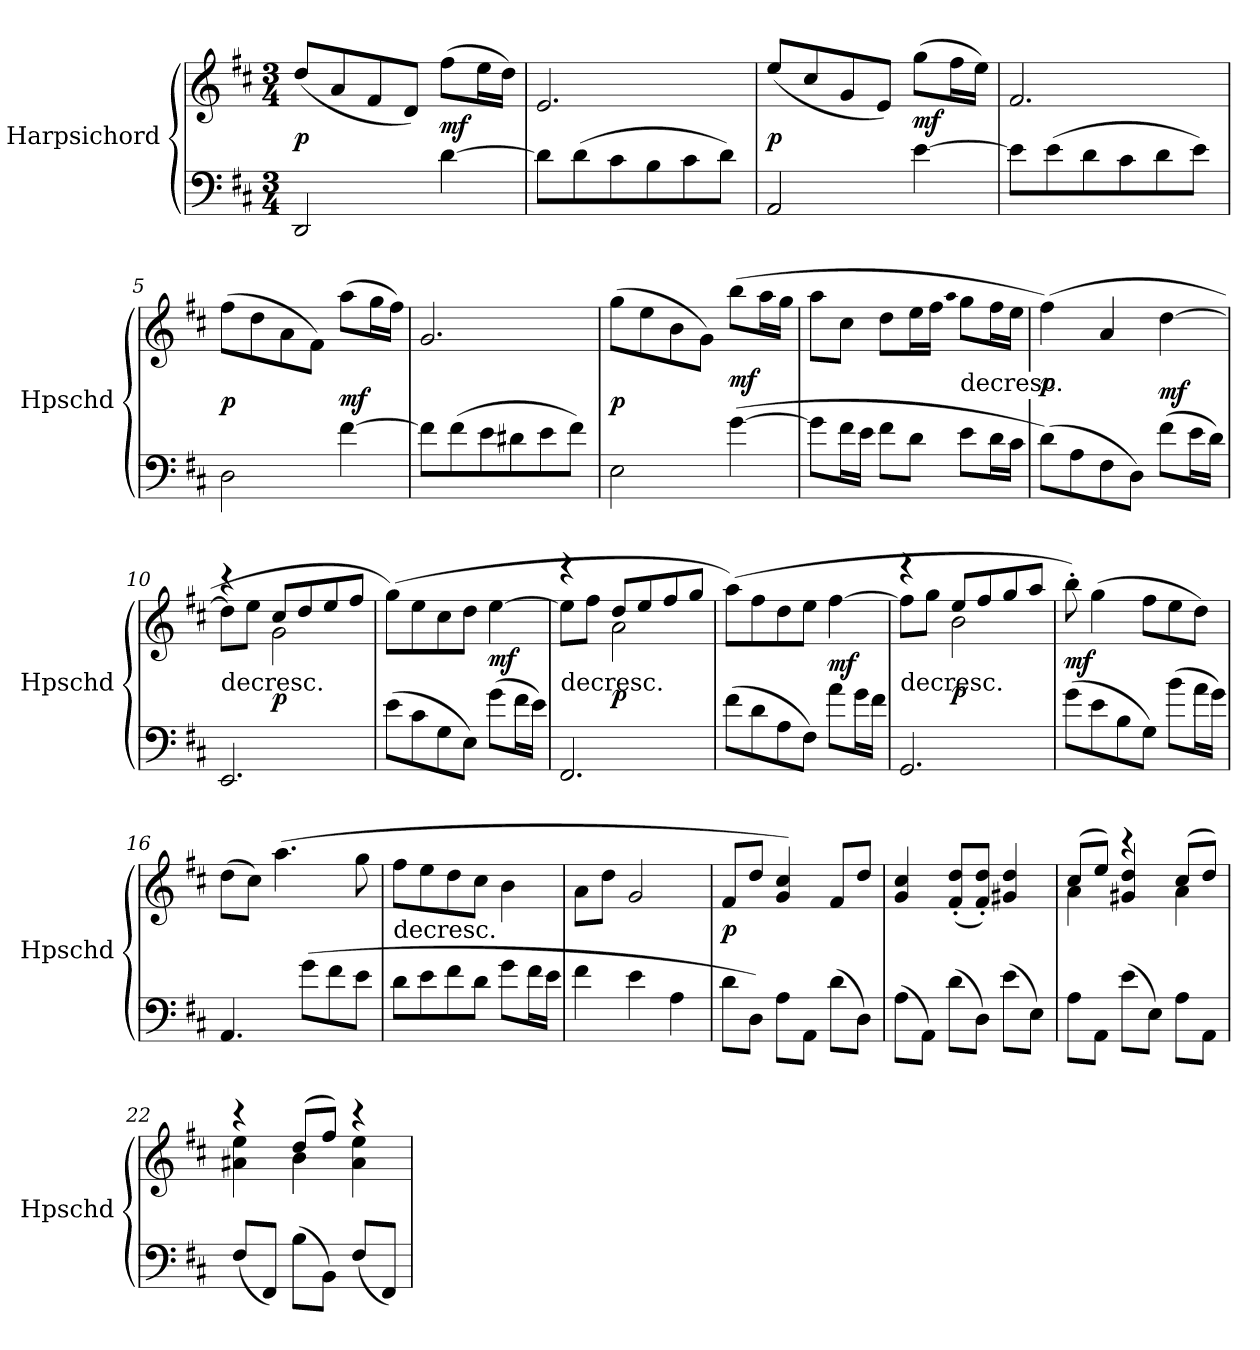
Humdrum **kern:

**kern	**kern	**dynam
*part1	*part1	*part1
*staff2	*staff1	*staff1/2
*I"Harpsichord	*	*
*I'Hpschd	*	*
*clefF4	*clefG2	*
*k[f#c#]	*k[f#c#]	*
*D:	*D:	*
*M3/4	*M3/4	*
*MM92	*MM92	*
=1	=1	=1
2DD/	(8dd/L	p
.	8a/	.
.	8f#/	.
.	8d/J)	.
[4d\	(8ff#\L	mf
.	16ee\L	.
.	16dd\JJ)	.
=2	=2	=2
8d\L]	2.e/	.
(8d\	.	.
8c#\	.	.
8B\	.	.
8c#\	.	.
8d\J)	.	.
=3	=3	=3
2AA/	(8ee/L	p
.	8cc#/	.
.	8g/	.
.	8e/J)	.
[4e\	(8gg\L	mf
.	16ff#\L	.
.	16ee\JJ)	.
=4	=4	=4
8e\L]	2.f#/	.
(8e\	.	.
8d\	.	.
8c#\	.	.
8d\	.	.
8e\J)	.	.
=5	=5	=5
2D\	(8ff#\L	p
.	8dd\	.
.	8a\	.
.	8f#\J)	.
[4f#\	(8aa\L	mf
.	16gg\L	.
.	16ff#\JJ)	.
=6	=6	=6
8f#\L]	2.g/	.
(8f#\	.	.
8e\	.	.
8d#X\	.	.
8e\	.	.
8f#\J)	.	.
=7	=7	=7
2E\	(8gg\L	p
.	8ee\	.
.	8b\	.
.	8g\J)	.
([4g\	(8bb\L	mf
.	16aa\L	.
.	16gg\JJ	.
=8	=8	=8
8g\L]	8aa\L	.
16f#\L	8cc#\J	.
16e\JJ	.	.
8f#\L	8dd\L	.
8d\J	16ee\L	.
.	16ff#\JJ	.
.	qaa	.
!	!LO:TX:c:t=decresc.	!
8e\L	8gg\L	.
16d\L	16ff#\L	.
16c#\JJ	16ee\JJ	.
=9	=9	=9
(8d\L)	(4ff#\)	p
8A\	.	.
8F#\	4a/	.
8D\J)	.	.
(8f#\L	[4dd\	mf
16e\L	.	.
16d\JJ)	.	.
=10	=10	=10
*	*^	*
!	!LO:TX:c:t=decresc.	!	!
2.EE/	4r	8dd\L]	.
.	.	8ee\J	.
.	8cc#/L	2g\	p
.	8dd/	.	.
.	8ee/	.	.
.	8ff#/J	.	.
*	*v	*v	*
=11	=11	=11
(8e\L	(8gg\L)	.
8c#\	8ee\	.
8G\	8cc#\	.
8E\J)	8dd\J	.
(8g\L	[4ee\	mf
16f#\L	.	.
16e\JJ)	.	.
=12	=12	=12
*	*^	*
!	!LO:TX:c:t=decresc.	!	!
2.FF#/	4r	8ee\L]	.
.	.	8ff#\J	.
.	8dd/L	2a\	p
.	8ee/	.	.
.	8ff#/	.	.
.	8gg/J	.	.
*	*v	*v	*
=13	=13	=13
(8f#\L	(8aa\L)	.
8d\	8ff#\	.
8A\	8dd\	.
8F#\J)	8ee\J	.
8a\L	[4ff#\	mf
16g\L	.	.
16f#\JJ	.	.
=14	=14	=14
*	*^	*
!	!LO:TX:c:t=decresc.	!	!
2.GG/	4r	8ff#\L]	.
.	.	8gg\J	.
.	8ee/L	2b\	p
.	8ff#/	.	.
.	8gg/	.	.
.	8aa/J	.	.
*	*v	*v	*
=15	=15	=15
(8g\L	8bb'\)	mf
8e\	(4gg\	.
8B\	.	.
8G\J)	8ff#\L	.
(8b\L	8ee\	.
16a\L	8dd\J)	.
16g\JJ)	.	.
=16	=16	=16
4.AA/	(8dd\L	.
.	8cc#\J)	.
.	(4.aa\	.
(8g\L	.	.
8f#\	.	.
8e\J	8gg\	.
=17	=17	=17
!	!LO:TX:c:t=decresc.	!
8d\L	8ff#\L	.
8e\	8ee\	.
8f#\	8dd\	.
8d\J	8cc#\J	.
8g\L	4b\	.
16f#\L	.	.
16e\JJ	.	.
=18	=18	=18
4f#\	8a\L	.
.	8dd\J	.
4e\	2g/	.
4A\	.	.
=19	=19	=19
8d\L	8f#/L	p
8D\J)	8dd/J	.
8A\L	4g/ 4cc#/)	.
8AA\J	.	.
(8d\L	8f#/L	.
8D\J)	8dd/J	.
=20	=20	=20
(8A\L	4g/ 4cc#/	.
8AA\J)	.	.
(8d\L	(8f#'/ 8dd'/L	.
8D\J)	8f#'/ 8dd'/J)	.
(8e\L	4g#X/ 4dd/	.
8E\J)	.	.
=21	=21	=21
*	*^	*
8A\L	(8cc#/L	4a\	.
8AA\J	8ee/J)	.	.
(8e\L	4r	4g#X/ 4dd/	.
8E\J)	.	.	.
8A\L	(8cc#/L	4a\	.
8AA\J	8dd/J)	.	.
=22	=22	=22	=22
(8F#/L	4r	4a#X\ 4ee\	.
8FF#/J)	.	.	.
(8B\L	(8dd/L	4b\	.
8BB\J)	8ff#/J)	.	.
(8F#/L	4r	4a#\ 4ee\	.
8FF#/J)	.	.	.
*	*v	*v	*
=	=	=
*-	*-	*-
